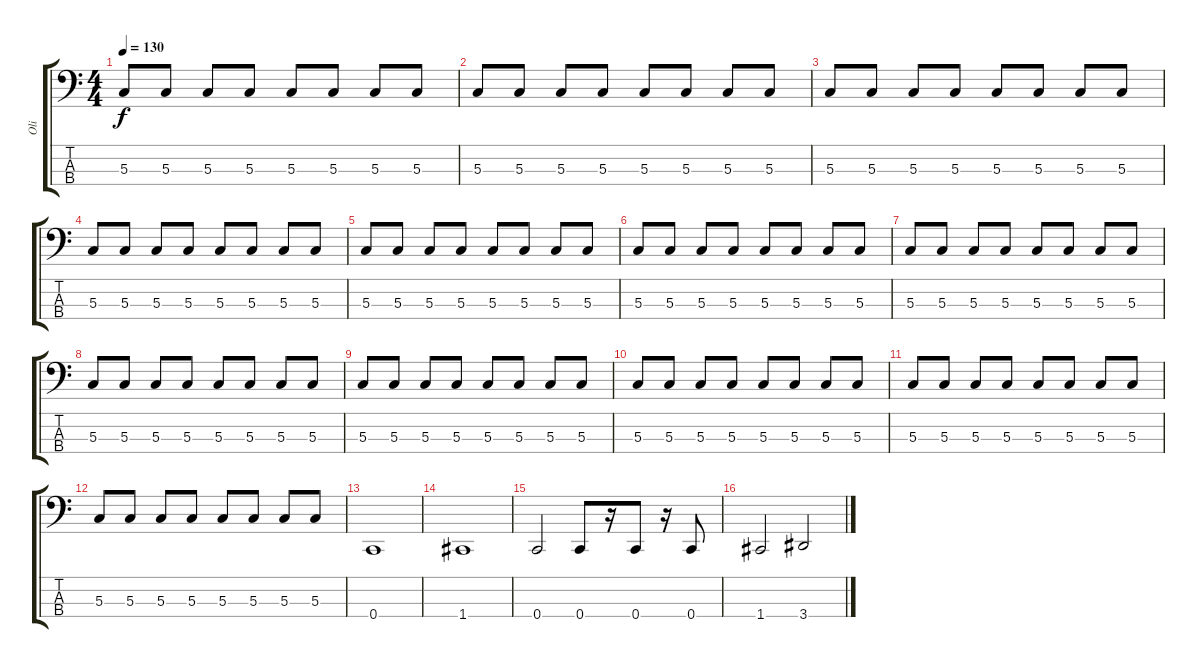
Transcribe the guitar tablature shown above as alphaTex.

\track ("Oli" "Oli") {instrument electricbassfinger}
\staff {score tabs}
\tuning (F2 C2 G1 C1) {hide}
\ts (4 4)
\tempo 130
\clef f4
\ks c
5.3.8{dy f} 5.3.8 5.3.8 5.3.8 5.3.8 5.3.8 5.3.8 5.3.8 |
5.3.8 5.3.8 5.3.8 5.3.8 5.3.8 5.3.8 5.3.8 5.3.8 |
5.3.8 5.3.8 5.3.8 5.3.8 5.3.8 5.3.8 5.3.8 5.3.8 |
5.3.8 5.3.8 5.3.8 5.3.8 5.3.8 5.3.8 5.3.8 5.3.8 |
5.3.8 5.3.8 5.3.8 5.3.8 5.3.8 5.3.8 5.3.8 5.3.8 |
5.3.8 5.3.8 5.3.8 5.3.8 5.3.8 5.3.8 5.3.8 5.3.8 |
5.3.8 5.3.8 5.3.8 5.3.8 5.3.8 5.3.8 5.3.8 5.3.8 |
5.3.8 5.3.8 5.3.8 5.3.8 5.3.8 5.3.8 5.3.8 5.3.8 |
5.3.8 5.3.8 5.3.8 5.3.8 5.3.8 5.3.8 5.3.8 5.3.8 |
5.3.8 5.3.8 5.3.8 5.3.8 5.3.8 5.3.8 5.3.8 5.3.8 |
5.3.8 5.3.8 5.3.8 5.3.8 5.3.8 5.3.8 5.3.8 5.3.8 |
5.3.8 5.3.8 5.3.8 5.3.8 5.3.8 5.3.8 5.3.8 5.3.8 |
0.4.1 |
1.4.1 |
0.4.2 0.4.8 r.16 0.4.8 r.16 0.4.8 |
1.4.2 3.4.2
